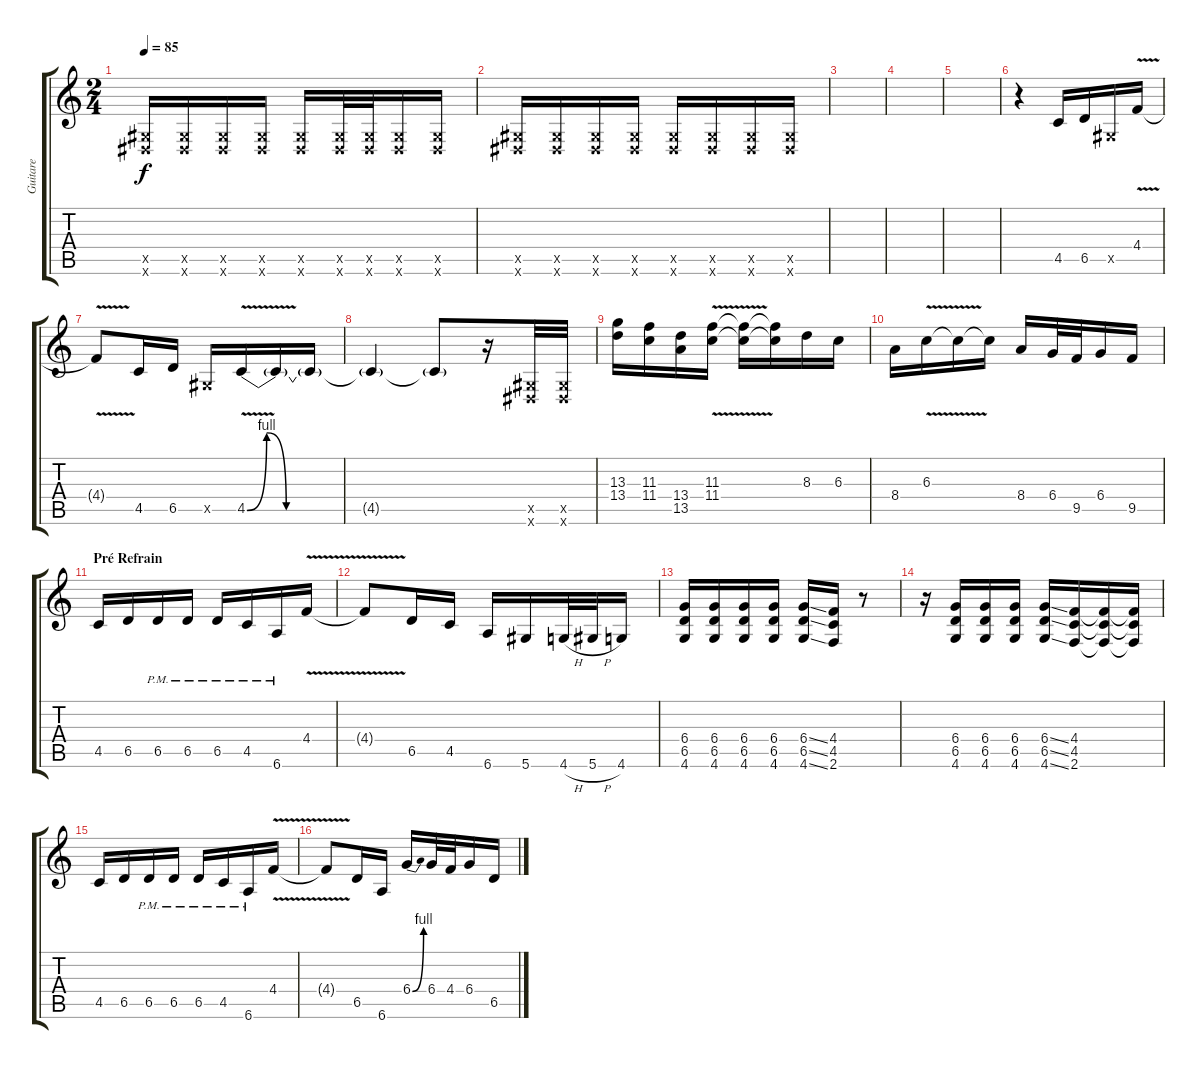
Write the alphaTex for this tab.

\track ("Guitare" "Guitare") {instrument overdrivenguitar}
\staff {score tabs}
\tuning (Eb4 Bb3 Gb3 Db3 Ab2 Eb2) {hide}
\ts (2 4)
\tempo 85
\clef g2
\ks c
(0.5{x} 0.6{x}).16{dy f} (0.5{x} 0.6{x}).16 (0.5{x} 0.6{x}).16 (0.5{x} 0.6{x}).16 (0.5{x} 0.6{x}).16 (0.5{x} 0.6{x}).32 (0.5{x} 0.6{x}).32 (0.5{x} 0.6{x}).16 (0.5{x} 0.6{x}).16 |
(0.5{x} 0.6{x}).16 (0.5{x} 0.6{x}).16 (0.5{x} 0.6{x}).16 (0.5{x} 0.6{x}).16 (0.5{x} 0.6{x}).16 (0.5{x} 0.6{x}).16 (0.5{x} 0.6{x}).16 (0.5{x} 0.6{x}).16 |
|
|
|
r.4 4.5.16 6.5.16 0.5{x}.16 4.4{v}.16 |
4.4{t}.8 4.5.16 6.5.16 0.5{x}.16 4.5{be (custom 0 0 5 4 10 0 60 0) v}.16 4.5{t}.16 4.5{t}.16 |
4.5{t}.4 4.5{t}.8 r.16 (0.5{x} 0.6{x}).32 (0.5{x} 0.6{x}).32 |
(13.3 13.4).16 (11.3 11.4).16 (13.4 13.5).16 (11.3{v} 11.4{v}).16 (11.3{t} 11.4{t}).16 (11.3{t} 11.4{t}).16 8.3.16 6.3.16 |
8.4.16 6.3{v}.16 6.3{t}.16 6.3{t}.16 8.4.16 6.4.32 9.5.32 6.4.16 9.5.16 |
\section ("" "Pré Refrain")
4.5.16 6.5.16 6.5{pm}.16 6.5{pm}.16 6.5{pm}.16 4.5{pm}.16 6.6{pm}.16 4.4{v}.16 |
4.4{t}.8 6.5.16 4.5.16 6.6.16 5.6.16 4.6{h}.32 5.6{h}.32 4.6.16 |
(6.4 6.5 4.6).16 (6.4 6.5 4.6).16 (6.4 6.5 4.6).16 (6.4 6.5 4.6).16 (6.4{ss} 6.5{ss} 4.6{ss}).16 (4.4 4.5 2.6).16 r.8 |
r.16 (6.4 6.5 4.6).16 (6.4 6.5 4.6).16 (6.4 6.5 4.6).16 (6.4{ss} 6.5{ss} 4.6{ss}).16 (4.4 4.5 2.6).16 (4.4{t} 4.5{t} 2.6{t}).16 (4.4{t} 4.5{t} 2.6{t}).16 |
4.5.16 6.5.16 6.5{pm}.16 6.5{pm}.16 6.5{pm}.16 4.5{pm}.16 6.6{pm}.16 4.4{v}.16 |
4.4{t}.8 6.5.16 6.6.16 6.4{be (bend 0 0 60 4)}.16 6.4.32 4.4.32 6.4.16 6.5.16
